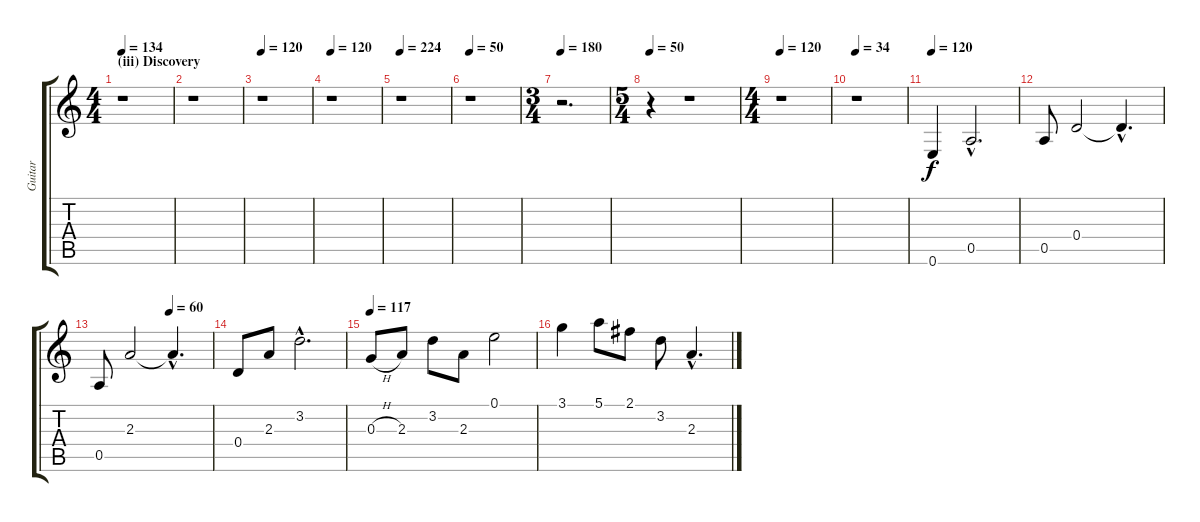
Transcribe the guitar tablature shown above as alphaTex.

\track ("Guitar" "Guitar") {instrument distortionguitar}
\staff {score tabs}
\tuning (E4 B3 G3 D3 A2 E2) {hide}
\ts (4 4)
\section ("" "(iii) Discovery ")
\tempo 134
\clef g2
\ks c
r.1{dy f instrument distortionguitar} |
r.1 |
\tempo 120
r.1 |
\tempo 120
r.1 |
\tempo 224
r.1 |
\tempo 140
\tempo 50
r.1 |
\ts (3 4)
\tempo 180
r.2{d} |
\ts (5 4)
\tempo 50
r.4 r.1 |
\ts (4 4)
\tempo 120
r.1 |
\tempo 34
r.1 |
\tempo 120
0.6.4 0.5{hac}.2{d} |
0.5.8 0.4.2 0.4{hac t}.4{d} |
\tempo (60 0.625)
0.5.8 2.3.2 2.3{hac t}.4{d} |
0.4.8 2.3.8 3.2{hac}.2{d} |
\tempo 117
0.3{h}.8 2.3.8 3.2.8 2.3.8 0.1.2 |
3.1.4 5.1.8 2.1.8 3.2.8 2.3{hac}.4{d}
